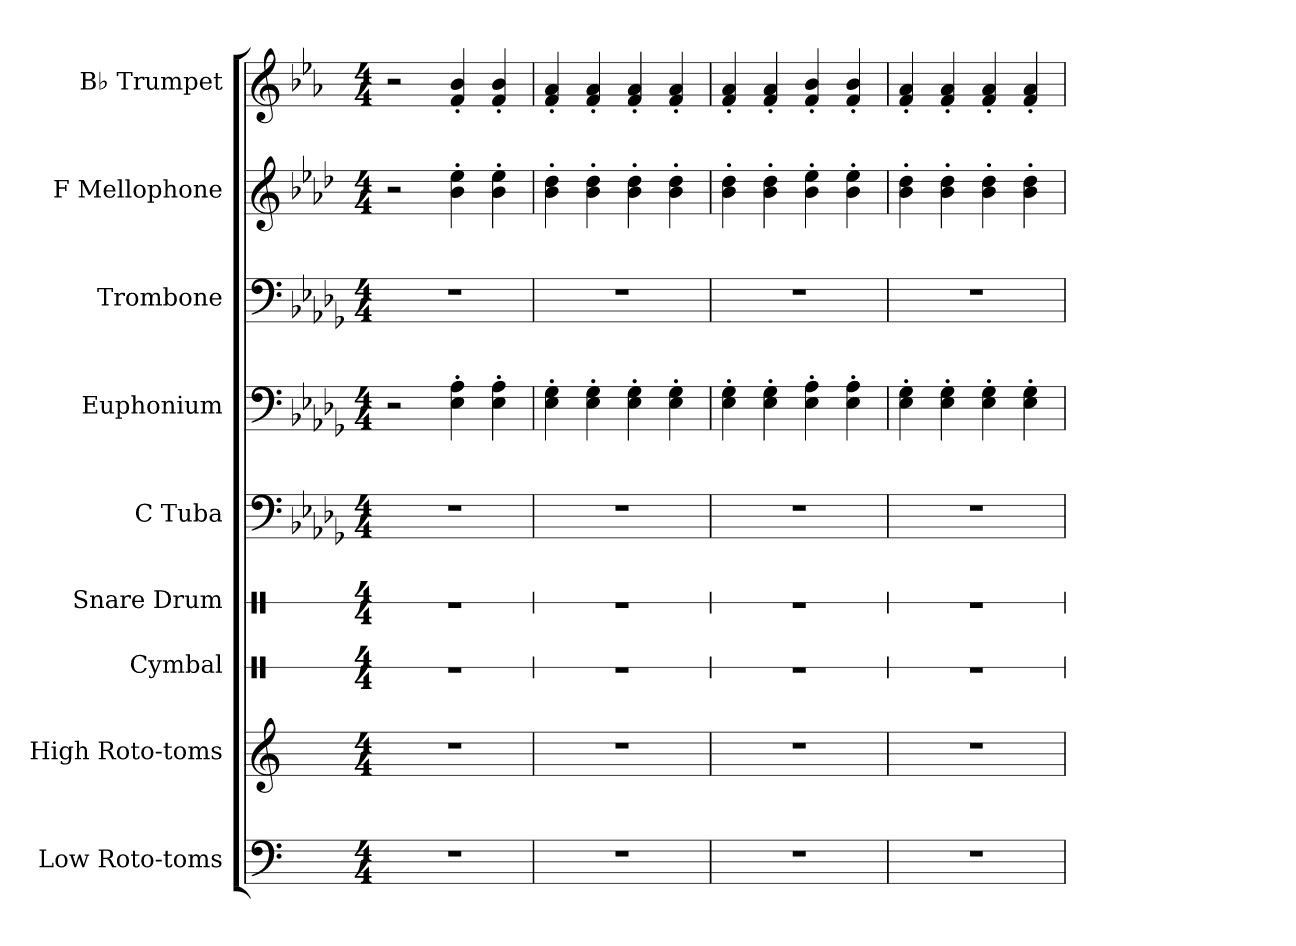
**kern	**kern	**kern	**kern	**kern	**kern	**kern	**kern	**kern
*part9	*part8	*part7	*part6	*part5	*part4	*part3	*part2	*part1
*staff9	*staff8	*staff7	*staff6	*staff5	*staff4	*staff3	*staff2	*staff1
*I"Low Roto-toms	*I"High Roto-toms	*I"Cymbal	*I"Snare Drum	*I"C Tuba	*I"Euphonium	*I"Trombone	*I"F Mellophone	*I"B♭ Trumpet
*I'L. Rt.-t-	*I'H. Rt-t.	*I'Cym.	*I'Sn. Dr.	*I'C Tu.	*I'Eu.	*I'Trb.	*I'F Mph.	*I'B♭ Tpt.
*	*	*stria1	*stria1	*	*	*	*	*
*clefF4	*clefG2	*clefX	*clefX	*clefF4	*clefF4	*clefF4	*clefG2	*clefG2
*	*	*	*	*	*	*	*ITrd4c7	*ITrd1c2
*k[]	*k[]	*k[]	*k[]	*k[b-e-a-d-g-]	*k[b-e-a-d-g-]	*k[b-e-a-d-g-]	*k[b-e-a-d-g-]	*k[b-e-a-d-g-]
*C:	*C:	*C:	*C:	*D-:	*D-:	*D-:	*D-:	*D-:
*M4/4	*M4/4	*M4/4	*M4/4	*M4/4	*M4/4	*M4/4	*M4/4	*M4/4
=1	=1	=1	=1	=1	=1	=1	=1	=1
1r	1r	1r	1r	1r	2r	1r	2r	2r
.	.	.	.	.	4E-\' 4A-\'	.	4e-\' 4a-\'	4e-/' 4a-/'
.	.	.	.	.	4E-\' 4A-\'	.	4e-\' 4a-\'	4e-/' 4a-/'
=2	=2	=2	=2	=2	=2	=2	=2	=2
1r	1r	1r	1r	1r	4E-\' 4G-\'	1r	4e-\' 4g-\'	4e-/' 4g-/'
.	.	.	.	.	4E-\' 4G-\'	.	4e-\' 4g-\'	4e-/' 4g-/'
.	.	.	.	.	4E-\' 4G-\'	.	4e-\' 4g-\'	4e-/' 4g-/'
.	.	.	.	.	4E-\' 4G-\'	.	4e-\' 4g-\'	4e-/' 4g-/'
=3	=3	=3	=3	=3	=3	=3	=3	=3
1r	1r	1r	1r	1r	4E-\' 4G-\'	1r	4e-\' 4g-\'	4e-/' 4g-/'
.	.	.	.	.	4E-\' 4G-\'	.	4e-\' 4g-\'	4e-/' 4g-/'
.	.	.	.	.	4E-\' 4A-\'	.	4e-\' 4a-\'	4e-/' 4a-/'
.	.	.	.	.	4E-\' 4A-\'	.	4e-\' 4a-\'	4e-/' 4a-/'
=4	=4	=4	=4	=4	=4	=4	=4	=4
1r	1r	1r	1r	1r	4E-\' 4G-\'	1r	4e-\' 4g-\'	4e-/' 4g-/'
.	.	.	.	.	4E-\' 4G-\'	.	4e-\' 4g-\'	4e-/' 4g-/'
.	.	.	.	.	4E-\' 4G-\'	.	4e-\' 4g-\'	4e-/' 4g-/'
.	.	.	.	.	4E-\' 4G-\'	.	4e-\' 4g-\'	4e-/' 4g-/'
=	=	=	=	=	=	=	=	=
*-	*-	*-	*-	*-	*-	*-	*-	*-
